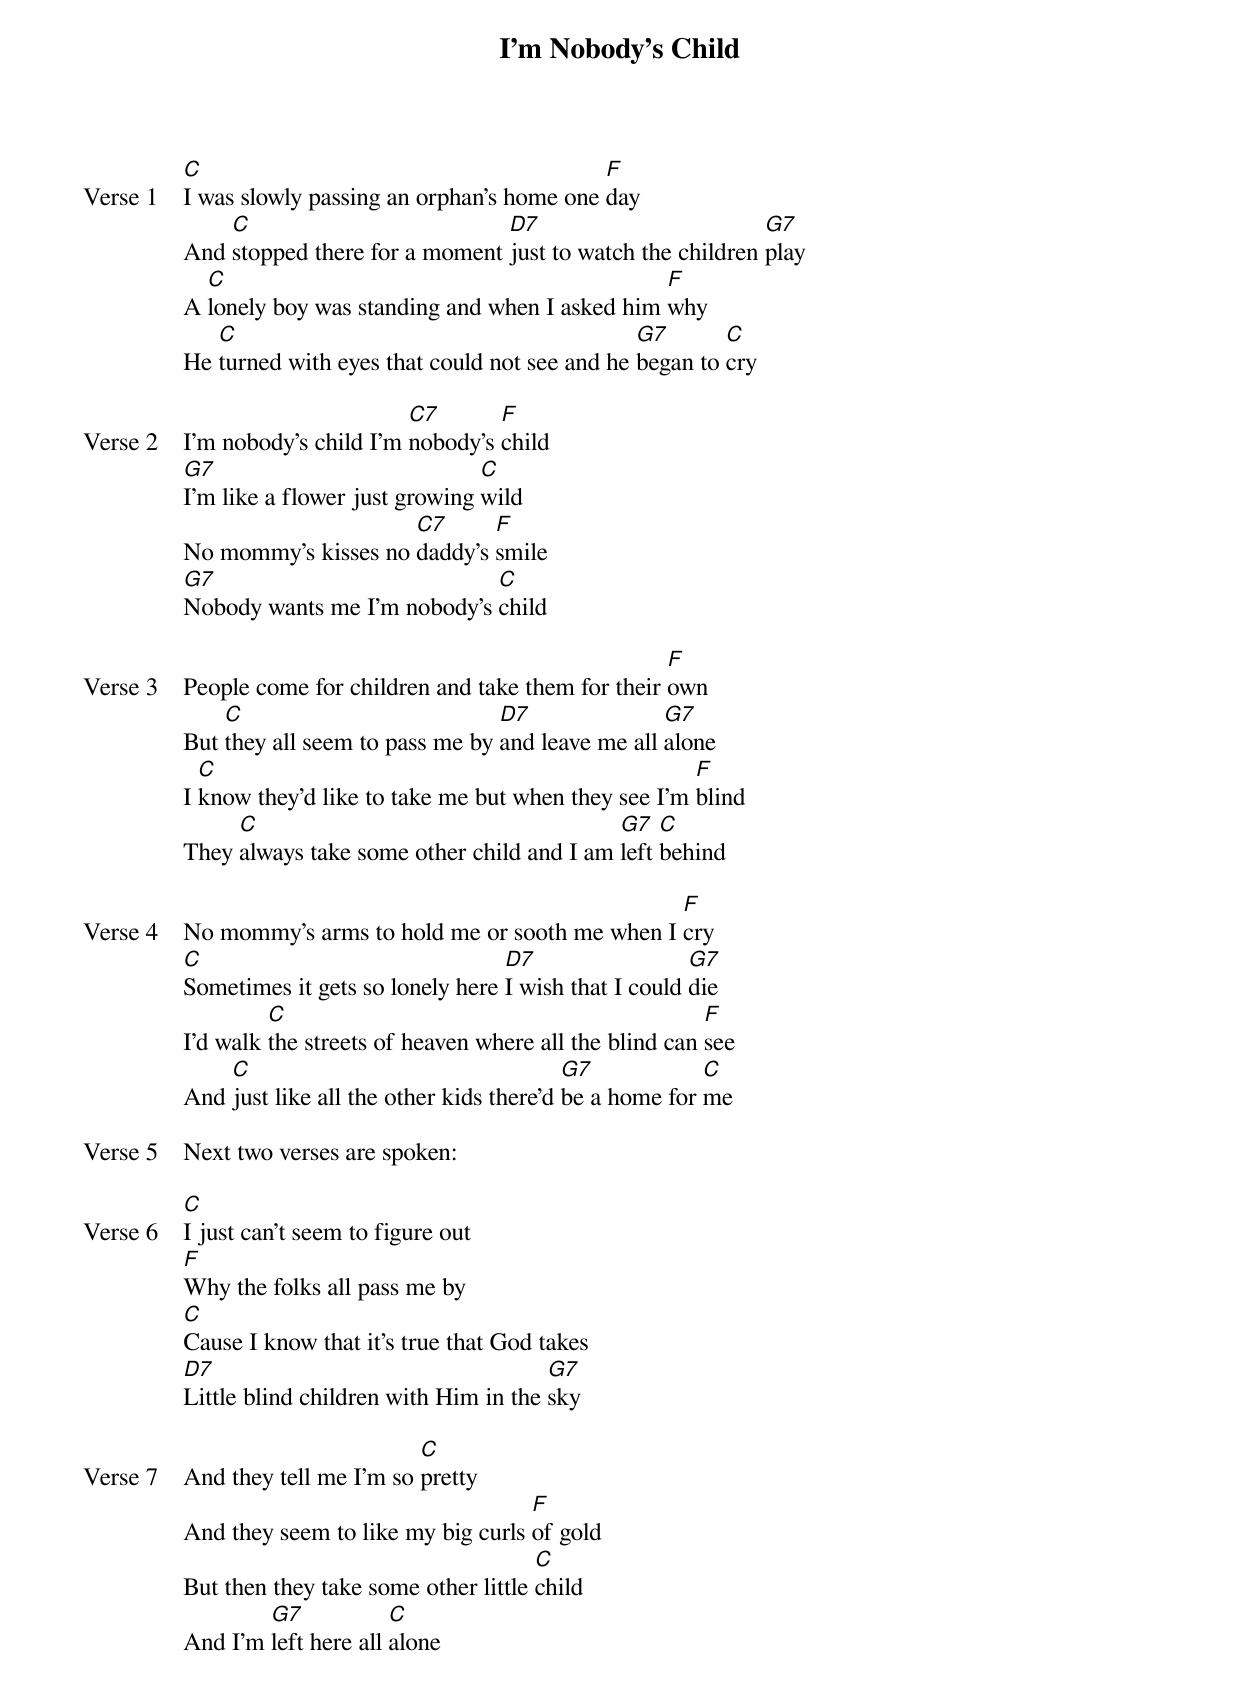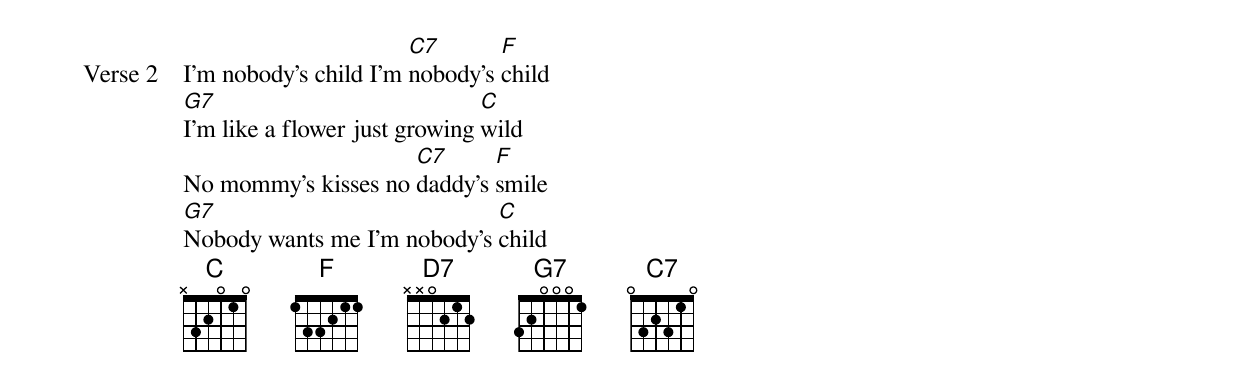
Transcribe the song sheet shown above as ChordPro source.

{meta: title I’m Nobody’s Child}
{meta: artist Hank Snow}
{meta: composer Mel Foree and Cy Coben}
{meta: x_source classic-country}
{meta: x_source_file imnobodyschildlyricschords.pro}
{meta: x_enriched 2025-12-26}

{start_of_verse: Verse 1}
[C]I was slowly passing an orphan's home one [F]day
And [C]stopped there for a moment [D7]just to watch the children [G7]play
A [C]lonely boy was standing and when I asked him [F]why
He [C]turned with eyes that could not see and he [G7]began to [C]cry
{end_of_verse}

{start_of_verse: Verse 2}
I'm nobody's child I’m [C7]nobody's [F]child
[G7]I’m like a flower just growing [C]wild
No mommy’s kisses no [C7]daddy's [F]smile
[G7]Nobody wants me I'm nobody's [C]child
{end_of_verse}

{start_of_verse: Verse 3}
People come for children and take them for their [F]own
But [C]they all seem to pass me by [D7]and leave me all [G7]alone
I [C]know they'd like to take me but when they see I'm [F]blind
They [C]always take some other child and I am [G7]left [C]behind
{end_of_verse}

{start_of_verse: Verse 4}
No mommy’s arms to hold me or sooth me when I [F]cry
[C]Sometimes it gets so lonely here [D7]I wish that I could [G7]die
I’d walk [C]the streets of heaven where all the blind can [F]see
And [C]just like all the other kids there’d [G7]be a home for [C]me
{end_of_verse}

{start_of_verse: Verse 5}
Next two verses are spoken:
{end_of_verse}

{start_of_verse: Verse 6}
[C]I just can’t seem to figure out
[F]Why the folks all pass me by
[C]Cause I know that it’s true that God takes
[D7]Little blind children with Him in the [G7]sky
{end_of_verse}

{start_of_verse: Verse 7}
And they tell me I’m so [C]pretty
And they seem to like my big curls [F]of gold
But then they take some other little [C]child
And I’m [G7]left here all [C]alone
{end_of_verse}

{start_of_verse: Verse 2}
I'm nobody's child I’m [C7]nobody's [F]child
[G7]I’m like a flower just growing [C]wild
No mommy’s kisses no [C7]daddy's [F]smile
[G7]Nobody wants me I'm nobody's [C]child
{end_of_verse}
